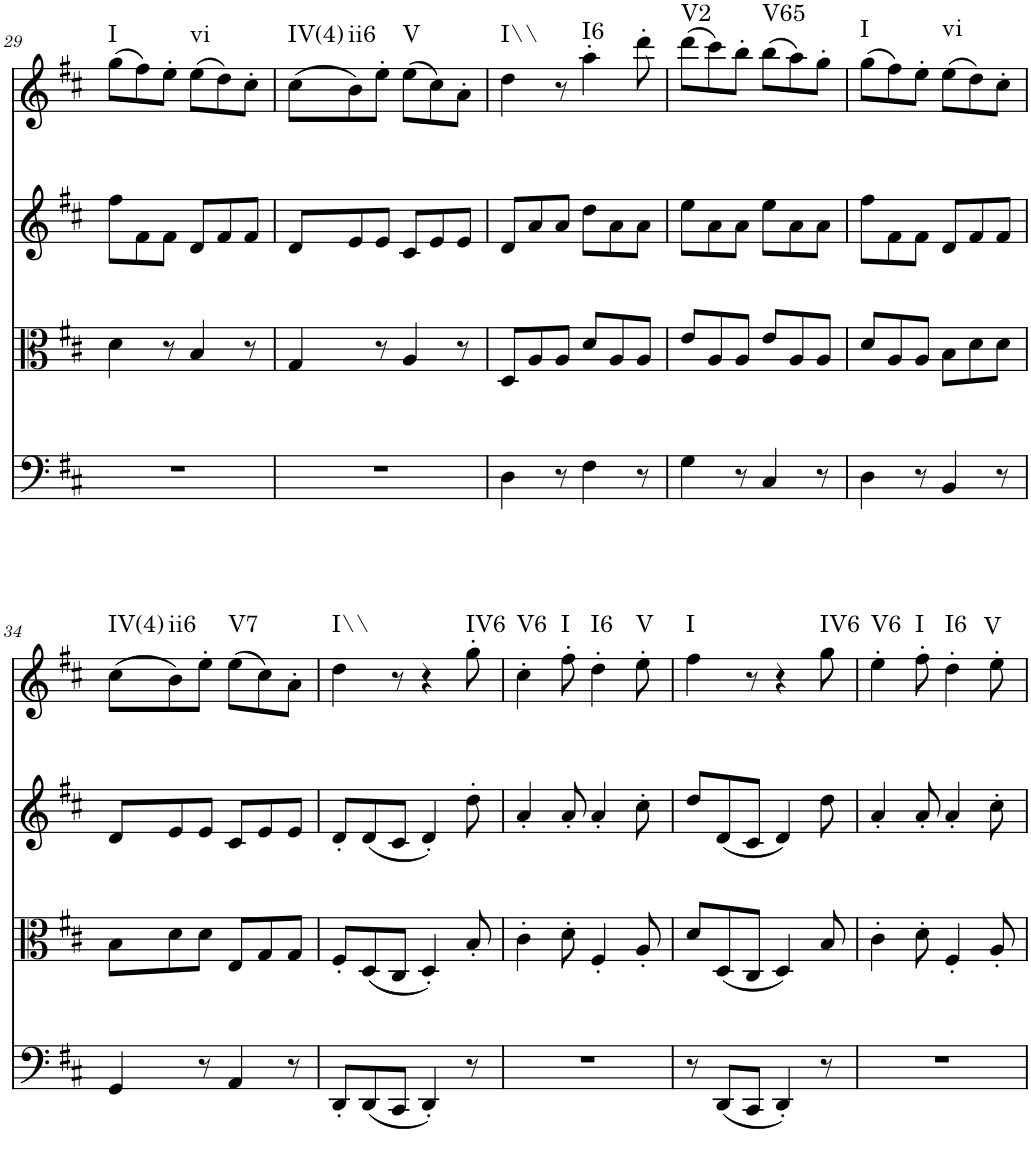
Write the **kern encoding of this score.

**kern	**kern	**kern	**kern	**harte
*part4	*part3	*part2	*part1	*part1
*staff4	*staff3	*staff2	*staff1	*
*I"Violoncello	*I"Viola	*I"Violin II	*I"Violin I	*
*I'Vc	*I'Vla	*I'Vln	*I'Vln	*
!!LO:PB:g=z
*clefF4	*clefC3	*clefG2	*clefG2	*
*k[f#c#]	*k[f#c#]	*k[f#c#]	*k[f#c#]	*
*M6/8	*M6/8	*M6/8	*M6/8	*
=29	=29	=29	=29	=29
!	!	!	!	!LO:H:kt=I
2.r	4d\	8ff#\L	(8gg\L	N
.	.	8f#\	8ff#\)	.
.	8r	8f#\J	8ee'\J	.
!	!	!	!	!LO:H:kt=vi
.	4B/	8d/L	(8ee\L	N
.	.	8f#/	8dd\)	.
.	8r	8f#/J	8cc#'\J	.
=30	=30	=30	=30	=30
!	!	!	!	!LO:H:kt=IV(4)
2.r	4G/	8d/L	(8cc#\L	N
!	!	!	!	!LO:H:kt=ii6
.	.	8e/	8b\)	N
.	8r	8e/J	8ee'\J	.
!	!	!	!	!LO:H:kt=V
.	4A/	8c#/L	(8ee\L	N
.	.	8e/	8cc#\)	.
.	8r	8e/J	8a'\J	.
=31	=31	=31	=31	=31
!	!	!	!	!LO:H:kt=I\\
4D\	8D/L	8d/L	4dd\	N
.	8A/	8a/	.	.
8r	8A/J	8a/J	8r	.
!	!	!	!	!LO:H:kt=I6
4F#\	8d/L	8dd\L	4aa'\	N
.	8A/	8a\	.	.
8r	8A/J	8a\J	8ddd'\	.
=32	=32	=32	=32	=32
!	!	!	!	!LO:H:kt=V2
4G\	8e/L	8ee\L	(8ddd\L	N
.	8A/	8a\	8ccc#\)	.
8r	8A/J	8a\J	8bb'\J	.
!	!	!	!	!LO:H:kt=V65
4C#/	8e/L	8ee\L	(8bb\L	N
.	8A/	8a\	8aa\)	.
8r	8A/J	8a\J	8gg'\J	.
=33	=33	=33	=33	=33
!	!	!	!	!LO:H:kt=I
4D\	8d/L	8ff#\L	(8gg\L	N
.	8A/	8f#\	8ff#\)	.
8r	8A/J	8f#\J	8ee'\J	.
!	!	!	!	!LO:H:kt=vi
4BB/	8B\L	8d/L	(8ee\L	N
.	8d\	8f#/	8dd\)	.
8r	8d\J	8f#/J	8cc#'\J	.
!!LO:LB:g=z
=34	=34	=34	=34	=34
!	!	!	!	!LO:H:kt=IV(4)
4GG/	8B\L	8d/L	(8cc#\L	N
!	!	!	!	!LO:H:kt=ii6
.	8d\	8e/	8b\)	N
8r	8d\J	8e/J	8ee'\J	.
!	!	!	!	!LO:H:kt=V7
4AA/	8E/L	8c#/L	(8ee\L	N
.	8G/	8e/	8cc#\)	.
8r	8G/J	8e/J	8a'\J	.
=35	=35	=35	=35	=35
!	!	!	!	!LO:H:kt=I\\
8DD'/L	8F#'/L	8d'/L	4dd\	N
(8DD/	(8D/	(8d/	.	.
8CC#/J	8C#/J	8c#/J	8r	.
4DD'/)	4D'/)	4d'/)	4r	.
!	!	!	!	!LO:H:kt=IV6
8r	8B'/	8dd'\	8gg'\	N
=36	=36	=36	=36	=36
!	!	!	!	!LO:H:kt=V6
2.r	4c#'\	4a'/	4cc#'\	N
!	!	!	!	!LO:H:kt=I
.	8d'\	8a'/	8ff#'\	N
!	!	!	!	!LO:H:kt=I6
.	4F#'/	4a'/	4dd'\	N
!	!	!	!	!LO:H:kt=V
.	8A'/	8cc#'\	8ee'\	N
=37	=37	=37	=37	=37
!	!	!	!	!LO:H:kt=I
8r	8d/L	8dd/L	4ff#\	N
(8DD/L	(8D/	(8d/	.	.
8CC#/J	8C#/J	8c#/J	8r	.
4DD'/)	4D/)	4d/)	4r	.
!	!	!	!	!LO:H:kt=IV6
8r	8B/	8dd\	8gg\	N
=38	=38	=38	=38	=38
!	!	!	!	!LO:H:kt=V6
2.r	4c#'\	4a'/	4ee'\	N
!	!	!	!	!LO:H:kt=I
.	8d'\	8a'/	8ff#'\	N
!	!	!	!	!LO:H:kt=I6
.	4F#'/	4a'/	4dd'\	N
!	!	!	!	!LO:H:kt=V
.	8A'/	8cc#'\	8ee'\	N
=	=	=	=	=
*-	*-	*-	*-	*-
